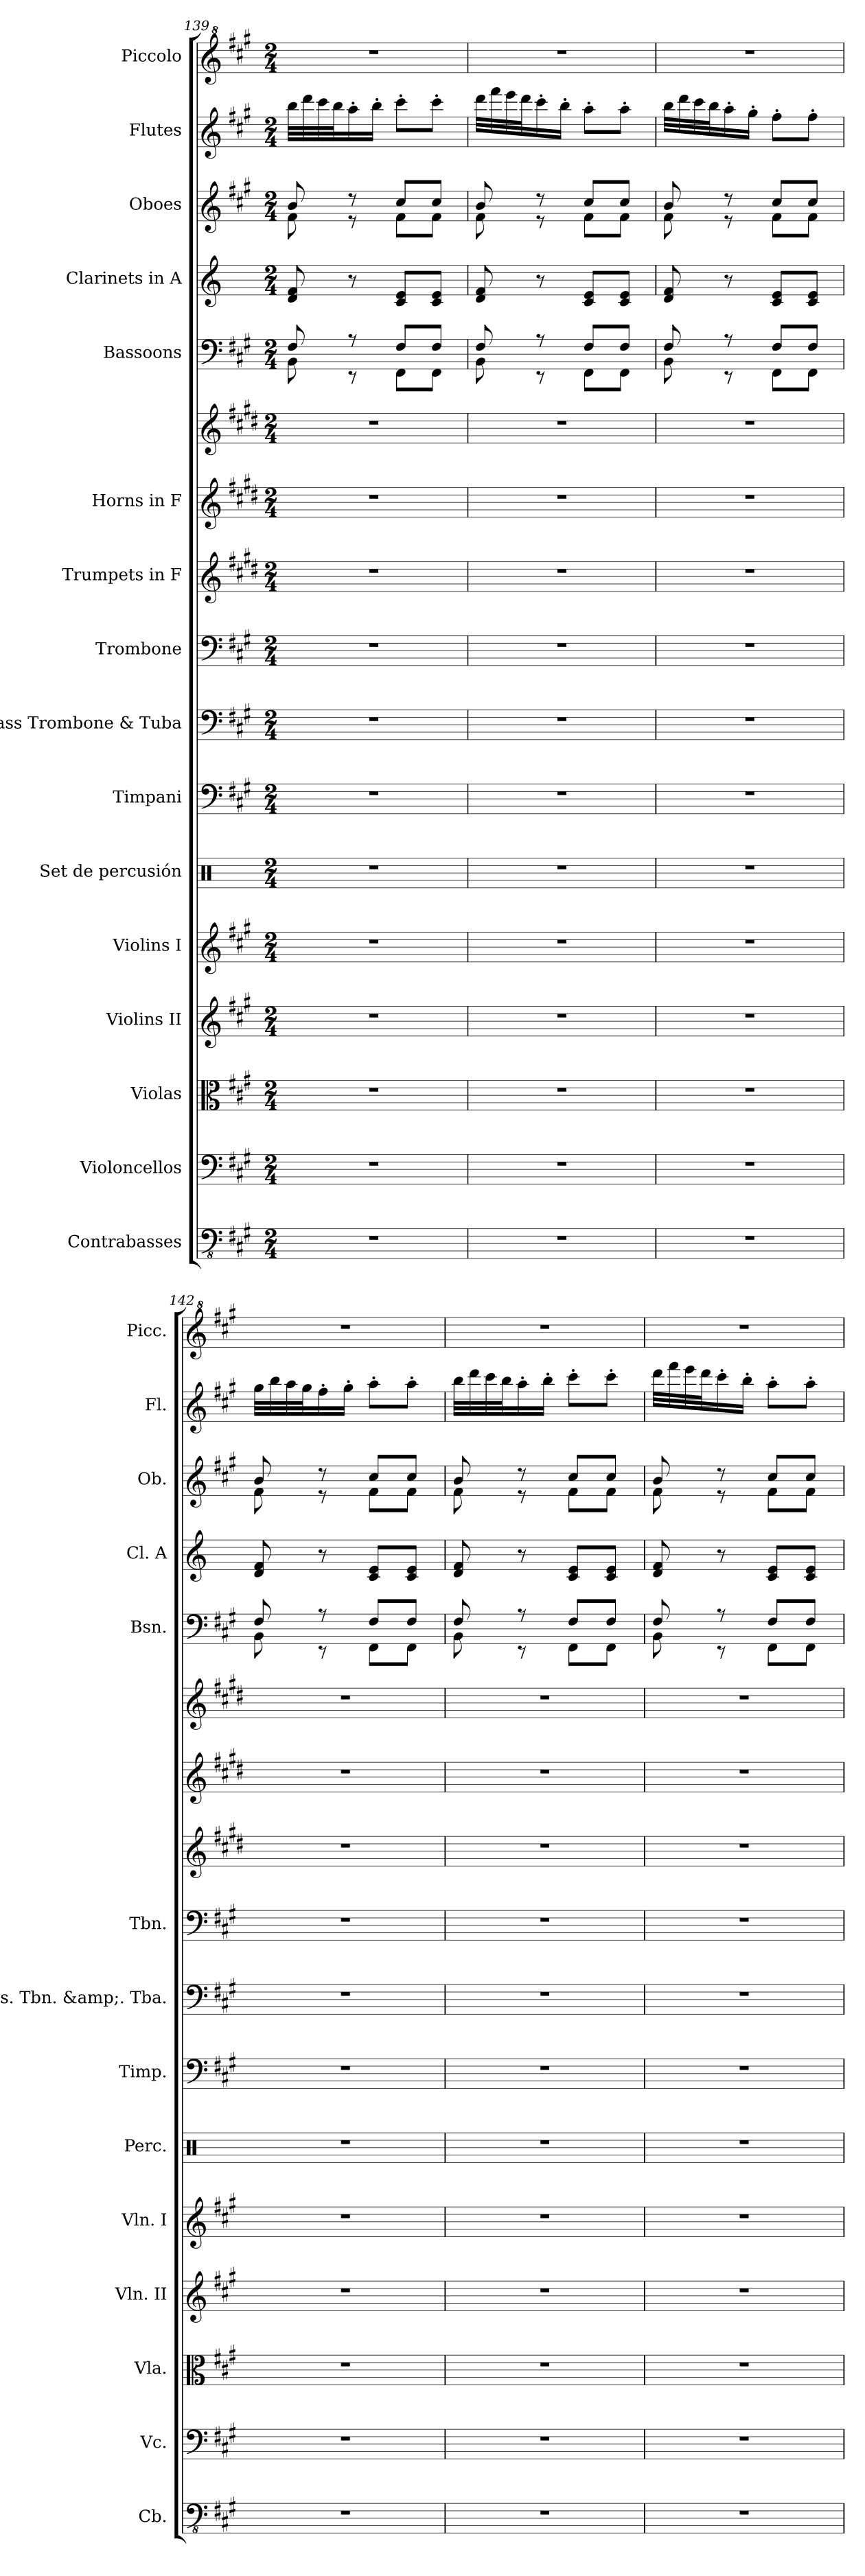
**kern	**kern	**kern	**kern	**kern	**kern	**kern	**kern	**kern	**kern	**kern	**kern	**kern	**kern	**kern	**kern	**kern
*part16	*part15	*part14	*part13	*part12	*part11	*part10	*part9	*part8	*part7	*part6	*part6	*part5	*part4	*part3	*part2	*part1
*staff17	*staff16	*staff15	*staff14	*staff13	*staff12	*staff11	*staff10	*staff9	*staff8	*staff7	*staff6	*staff5	*staff4	*staff3	*staff2	*staff1
*I"Contrabasses	*I"Violoncellos	*I"Violas	*I"Violins II	*I"Violins I	*I"Set de percusión	*I"Timpani	*I"Bass Trombone &amp; Tuba	*I"Trombone	*I"Trumpets in F	*I"Horns in F	*	*I"Bassoons	*I"Clarinets in A	*I"Oboes	*I"Flutes	*I"Piccolo
*I'Cb.	*I'Vc.	*I'Vla.	*I'Vln. II	*I'Vln. I	*I'Perc.	*I'Timp.	*I'Bs. Tbn. &amp;. Tba.	*I'Tbn.	*	*	*	*I'Bsn.	*I'Cl. A	*I'Ob.	*I'Fl.	*I'Picc.
*clefFv4	*clefF4	*clefC3	*clefG2	*clefG2	*clefX	*clefF4	*clefF4	*clefF4	*clefG2	*clefG2	*clefG2	*clefF4	*clefG2	*clefG2	*clefG2	*clefG^2
*ITrd7c12	*	*	*	*	*	*	*	*	*ITrd4c7	*ITrd4c7	*ITrd4c7	*	*ITrd2c3	*	*	*ITrd-7c-12
*k[f#c#g#]	*k[f#c#g#]	*k[f#c#g#]	*k[f#c#g#]	*k[f#c#g#]	*k[]	*k[f#c#g#]	*k[f#c#g#]	*k[f#c#g#]	*k[f#c#g#]	*k[f#c#g#]	*k[f#c#g#]	*k[f#c#g#]	*k[f#c#g#]	*k[f#c#g#]	*k[f#c#g#]	*k[f#c#g#]
*M2/4	*M2/4	*M2/4	*M2/4	*M2/4	*M2/4	*M2/4	*M2/4	*M2/4	*M2/4	*M2/4	*M2/4	*M2/4	*M2/4	*M2/4	*M2/4	*M2/4
=139	=139	=139	=139	=139	=139	=139	=139	=139	=139	=139	=139	=139	=139	=139	=139	=139
*	*	*	*	*	*	*	*	*	*	*	*	*^	*	*^	*	*
2r	2r	2r	2r	2r	2r	2r	2r	2r	2r	2r	2r	8F#/	8BB\	8B/ 8d/	8b/	8f#\	32bb\LLL	2r
.	.	.	.	.	.	.	.	.	.	.	.	.	.	.	.	.	32ddd\	.
.	.	.	.	.	.	.	.	.	.	.	.	.	.	.	.	.	32ccc#\	.
.	.	.	.	.	.	.	.	.	.	.	.	.	.	.	.	.	32bb\J	.
.	.	.	.	.	.	.	.	.	.	.	.	8r	8r	8r	8r	8r	16aa'\	.
.	.	.	.	.	.	.	.	.	.	.	.	.	.	.	.	.	16bb'\JJ	.
.	.	.	.	.	.	.	.	.	.	.	.	8F#/L	8FF#\L	8A/ 8c#/L	8cc#/L	8f#\L	8ccc#'\L	.
.	.	.	.	.	.	.	.	.	.	.	.	8F#/J	8FF#\J	8A/ 8c#/J	8cc#/J	8f#\J	8ccc#'\J	.
!!LO:PB:g=z
=140	=140	=140	=140	=140	=140	=140	=140	=140	=140	=140	=140	=140	=140	=140	=140	=140	=140	=140
2r	2r	2r	2r	2r	2r	2r	2r	2r	2r	2r	2r	8F#/	8BB\	8B/ 8d/	8b/	8f#\	32ddd\LLL	2r
.	.	.	.	.	.	.	.	.	.	.	.	.	.	.	.	.	32fff#\	.
.	.	.	.	.	.	.	.	.	.	.	.	.	.	.	.	.	32eee\	.
.	.	.	.	.	.	.	.	.	.	.	.	.	.	.	.	.	32ddd\J	.
.	.	.	.	.	.	.	.	.	.	.	.	8r	8r	8r	8r	8r	16ccc#'\	.
.	.	.	.	.	.	.	.	.	.	.	.	.	.	.	.	.	16bb'\JJ	.
.	.	.	.	.	.	.	.	.	.	.	.	8F#/L	8FF#\L	8A/ 8c#/L	8cc#/L	8f#\L	8aa'\L	.
.	.	.	.	.	.	.	.	.	.	.	.	8F#/J	8FF#\J	8A/ 8c#/J	8cc#/J	8f#\J	8aa'\J	.
=141	=141	=141	=141	=141	=141	=141	=141	=141	=141	=141	=141	=141	=141	=141	=141	=141	=141	=141
2r	2r	2r	2r	2r	2r	2r	2r	2r	2r	2r	2r	8F#/	8BB\	8B/ 8d/	8b/	8f#\	32bb\LLL	2r
.	.	.	.	.	.	.	.	.	.	.	.	.	.	.	.	.	32ddd\	.
.	.	.	.	.	.	.	.	.	.	.	.	.	.	.	.	.	32ccc#\	.
.	.	.	.	.	.	.	.	.	.	.	.	.	.	.	.	.	32bb\J	.
.	.	.	.	.	.	.	.	.	.	.	.	8r	8r	8r	8r	8r	16aa'\	.
.	.	.	.	.	.	.	.	.	.	.	.	.	.	.	.	.	16gg#'\JJ	.
.	.	.	.	.	.	.	.	.	.	.	.	8F#/L	8FF#\L	8A/ 8c#/L	8cc#/L	8f#\L	8ff#'\L	.
.	.	.	.	.	.	.	.	.	.	.	.	8F#/J	8FF#\J	8A/ 8c#/J	8cc#/J	8f#\J	8ff#'\J	.
=142	=142	=142	=142	=142	=142	=142	=142	=142	=142	=142	=142	=142	=142	=142	=142	=142	=142	=142
2r	2r	2r	2r	2r	2r	2r	2r	2r	2r	2r	2r	8F#/	8BB\	8B/ 8d/	8b/	8f#\	32gg#\LLL	2r
.	.	.	.	.	.	.	.	.	.	.	.	.	.	.	.	.	32bb\	.
.	.	.	.	.	.	.	.	.	.	.	.	.	.	.	.	.	32aa\	.
.	.	.	.	.	.	.	.	.	.	.	.	.	.	.	.	.	32gg#\J	.
.	.	.	.	.	.	.	.	.	.	.	.	8r	8r	8r	8r	8r	16ff#'\	.
.	.	.	.	.	.	.	.	.	.	.	.	.	.	.	.	.	16gg#'\JJ	.
.	.	.	.	.	.	.	.	.	.	.	.	8F#/L	8FF#\L	8A/ 8c#/L	8cc#/L	8f#\L	8aa'\L	.
.	.	.	.	.	.	.	.	.	.	.	.	8F#/J	8FF#\J	8A/ 8c#/J	8cc#/J	8f#\J	8aa'\J	.
!!LO:PB:g=z
=143	=143	=143	=143	=143	=143	=143	=143	=143	=143	=143	=143	=143	=143	=143	=143	=143	=143	=143
2r	2r	2r	2r	2r	2r	2r	2r	2r	2r	2r	2r	8F#/	8BB\	8B/ 8d/	8b/	8f#\	32bb\LLL	2r
.	.	.	.	.	.	.	.	.	.	.	.	.	.	.	.	.	32ddd\	.
.	.	.	.	.	.	.	.	.	.	.	.	.	.	.	.	.	32ccc#\	.
.	.	.	.	.	.	.	.	.	.	.	.	.	.	.	.	.	32bb\J	.
.	.	.	.	.	.	.	.	.	.	.	.	8r	8r	8r	8r	8r	16aa'\	.
.	.	.	.	.	.	.	.	.	.	.	.	.	.	.	.	.	16bb'\JJ	.
.	.	.	.	.	.	.	.	.	.	.	.	8F#/L	8FF#\L	8A/ 8c#/L	8cc#/L	8f#\L	8ccc#'\L	.
.	.	.	.	.	.	.	.	.	.	.	.	8F#/J	8FF#\J	8A/ 8c#/J	8cc#/J	8f#\J	8ccc#'\J	.
=144	=144	=144	=144	=144	=144	=144	=144	=144	=144	=144	=144	=144	=144	=144	=144	=144	=144	=144
2r	2r	2r	2r	2r	2r	2r	2r	2r	2r	2r	2r	8F#/	8BB\	8B/ 8d/	8b/	8f#\	32ddd\LLL	2r
.	.	.	.	.	.	.	.	.	.	.	.	.	.	.	.	.	32fff#\	.
.	.	.	.	.	.	.	.	.	.	.	.	.	.	.	.	.	32eee\	.
.	.	.	.	.	.	.	.	.	.	.	.	.	.	.	.	.	32ddd\J	.
.	.	.	.	.	.	.	.	.	.	.	.	8r	8r	8r	8r	8r	16ccc#'\	.
.	.	.	.	.	.	.	.	.	.	.	.	.	.	.	.	.	16bb'\JJ	.
.	.	.	.	.	.	.	.	.	.	.	.	8F#/L	8FF#\L	8A/ 8c#/L	8cc#/L	8f#\L	8aa'\L	.
.	.	.	.	.	.	.	.	.	.	.	.	8F#/J	8FF#\J	8A/ 8c#/J	8cc#/J	8f#\J	8aa'\J	.
*	*	*	*	*	*	*	*	*	*	*	*	*v	*v	*	*v	*v	*	*
=	=	=	=	=	=	=	=	=	=	=	=	=	=	=	=	=
*-	*-	*-	*-	*-	*-	*-	*-	*-	*-	*-	*-	*-	*-	*-	*-	*-
